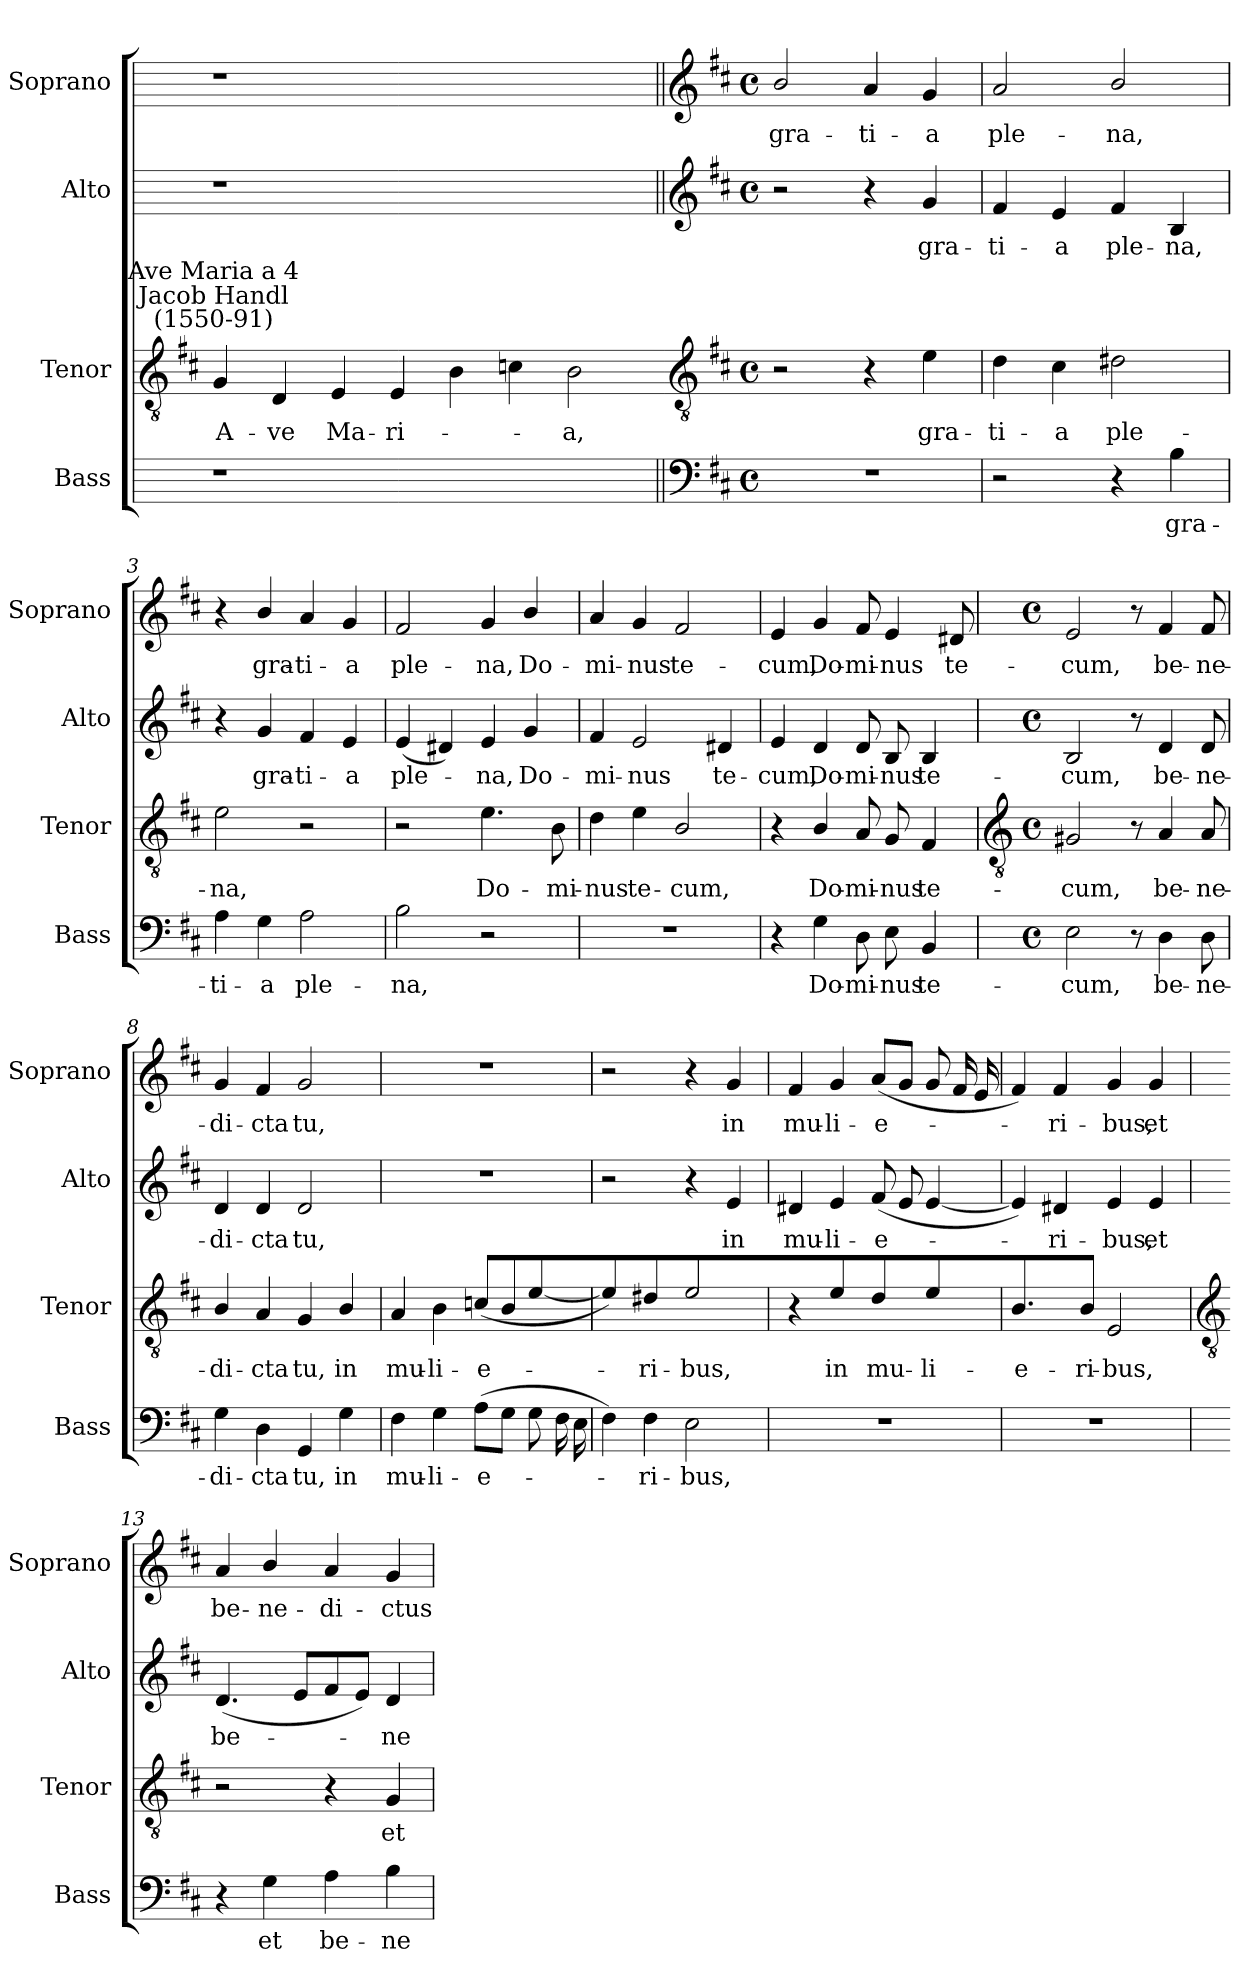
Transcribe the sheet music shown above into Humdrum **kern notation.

**kern	**text	**kern	**text	**kern	**text	**kern	**text
*part4	*part4	*part3	*part3	*part2	*part2	*part1	*part1
*staff4	*staff4	*staff3	*staff3	*staff2	*staff2	*staff1	*staff1
*I"Bass	*	*I"Tenor	*	*I"Alto	*	*I"Soprano	*
*I'Bass	*	*I'Tenor	*	*I'Alto	*	*I'Soprano	*
*	*	*clefGv2	*	*	*	*	*
*	*	*k[f#c#]	*	*	*	*	*
*	*	*D:	*	*	*	*	*
=	=	=	=	=	=	=	=
!	!	!LO:TX:a:cj:t=Jacob Handl\n(1550-91)	!	!	!	!	!
!	!	!LO:TX:a:cj:t=Ave Maria a 4	!	!	!	!	!
!	!	!	!LO:LY:b	!	!	!	!
1r	.	4G	A-	1r	.	1r	.
!	!	!	!LO:LY:b	!	!	!	!
.	.	4D	-ve	.	.	.	.
!	!	!	!LO:LY:b	!	!	!	!
.	.	4E	Ma-	.	.	.	.
!	!	!	!LO:LY:b	!	!	!	!
.	.	4E	-ri-	.	.	.	.
1ryy	.	4B	.	1ryy	.	1ryy	.
.	.	4cn	.	.	.	.	.
!	!	!	!LO:LY:b	!	!	!	!
.	.	2B	a,	.	.	.	.
!!LO:LB:g=z
=1||	=1||	=1-	=1||	=1||	=1||	=1||	=1||
*clefF4	*	*clefGv2	*	*clefG2	*	*clefG2	*
*k[f#c#]	*	*	*	*k[f#c#]	*	*k[f#c#]	*
*D:	*	*	*	*D:	*	*D:	*
*M4/4	*	*M4/4	*	*M4/4	*	*M4/4	*
*met(c)	*	*met(c)	*	*met(c)	*	*met(c)	*
!	!	!	!	!	!	!	!LO:LY:b
1r	.	2r	.	2r	.	2b/	gra-
!	!	!	!	!	!	!	!LO:LY:b
.	.	4r	.	4r	.	4a	-ti-
!	!	!	!LO:LY:b	!	!LO:LY:b	!	!LO:LY:b
.	.	4e	gra-	4g	gra-	4g	-a
=2	=2	=2	=2	=2	=2	=2	=2
!	!	!	!LO:LY:b	!	!LO:LY:b	!	!LO:LY:b
2r	.	4d	-ti-	4f#	-ti-	2a	ple-
!	!	!	!LO:LY:b	!	!LO:LY:b	!	!
.	.	4c#	-a	4e	-a	.	.
!	!	!	!LO:LY:b	!	!LO:LY:b	!	!LO:LY:b
4r	.	2d#X	ple-	4f#	ple-	2b/	-na,
!	!LO:LY:b	!	!	!	!LO:LY:b	!	!
4B	gra-	.	.	4B	-na,	.	.
=3	=3	=3	=3	=3	=3	=3	=3
!	!LO:LY:b	!	!LO:LY:b	!	!	!	!
4A	-ti-	2e	-na,	4r	.	4r	.
!	!LO:LY:b	!	!	!	!LO:LY:b	!	!LO:LY:b
4G	-a	.	.	4g	gra-	4b/	gra-
!	!LO:LY:b	!	!	!	!LO:LY:b	!	!LO:LY:b
2A	ple-	2r	.	4f#	-ti-	4a	-ti-
!	!	!	!	!	!LO:LY:b	!	!LO:LY:b
.	.	.	.	4e	-a	4g	-a
=4	=4	=4	=4	=4	=4	=4	=4
!	!LO:LY:b	!	!	!	!LO:LY:b	!	!LO:LY:b
2B	-na,	2r	.	(<4e	ple-	2f#	ple-
.	.	.	.	4d#X)	.	.	.
!	!	!	!LO:LY:b	!	!LO:LY:b	!	!LO:LY:b
2r	.	4.e	Do-	4e	na,	4g	-na,
!	!	!	!	!	!LO:LY:b	!	!LO:LY:b
.	.	.	.	4g	Do-	4b/	Do-
!	!	!	!LO:LY:b	!	!	!	!
.	.	8B	-mi-	.	.	.	.
=5	=5	=5	=5	=5	=5	=5	=5
!	!	!	!LO:LY:b	!	!LO:LY:b	!	!LO:LY:b
1r	.	4d	-nus	4f#	-mi-	4a	-mi-
!	!	!	!LO:LY:b	!	!LO:LY:b	!	!LO:LY:b
.	.	4e	te-	2e	-nus	4g	-nus
!	!	!	!LO:LY:b	!	!	!	!LO:LY:b
.	.	2B/	-cum,	.	.	2f#	te-
!	!	!	!	!	!LO:LY:b	!	!
.	.	.	.	4d#X	te-	.	.
=6	=6	=6	=6	=6	=6	=6	=6
!	!	!	!	!	!LO:LY:b	!	!LO:LY:b
4r	.	4r	.	4e	-cum,	4e	-cum,
!	!LO:LY:b	!	!LO:LY:b	!	!LO:LY:b	!	!LO:LY:b
4G	Do-	4B/	Do-	4d	Do-	4g	Do-
!	!LO:LY:b	!	!LO:LY:b	!	!LO:LY:b	!	!LO:LY:b
8D	-mi-	8A	-mi-	8d	-mi-	8f#	-mi-
!	!LO:LY:b	!	!LO:LY:b	!	!LO:LY:b	!	!LO:LY:b
8E	-nus	8G	-nus	8B	-nus	4e	-nus
!	!LO:LY:b	!	!LO:LY:b	!	!LO:LY:b	!	!
4BB	te-	4F#	te-	4B	te-	.	.
!	!	!	!	!	!	!	!LO:LY:b
.	.	.	.	.	.	8d#X	te-
!!LO:LB:g=z
=7	=7	=7	=7	=7	=7	=7	=7
*	*	*clefGv2	*	*	*	*	*
*M4/4	*	*M4/4	*	*M4/4	*	*M4/4	*
*met(c)	*	*met(c)	*	*met(c)	*	*met(c)	*
!	!LO:LY:b	!	!LO:LY:b	!	!LO:LY:b	!	!LO:LY:b
2E	-cum,	2G#X	-cum,	2B	-cum,	2e	-cum,
8r	.	8r	.	8r	.	8r	.
!	!LO:LY:b	!	!LO:LY:b	!	!LO:LY:b	!	!LO:LY:b
4D	be-	4A	be-	4d	be-	4f#	be-
!	!LO:LY:b	!	!LO:LY:b	!	!LO:LY:b	!	!LO:LY:b
8D	-ne-	8A	-ne-	8d	-ne-	8f#	-ne-
=8	=8	=8	=8	=8	=8	=8	=8
!	!LO:LY:b	!	!LO:LY:b	!	!LO:LY:b	!	!LO:LY:b
4G	-di-	4B/	-di-	4d	-di-	4g	-di-
!	!LO:LY:b	!	!LO:LY:b	!	!LO:LY:b	!	!LO:LY:b
4D	-cta	4A	-cta	4d	-cta	4f#	-cta
!	!LO:LY:b	!	!LO:LY:b	!	!LO:LY:b	!	!LO:LY:b
4GG	tu,	4G	tu,	2d	tu,	2g	tu,
!	!LO:LY:b	!	!LO:LY:b	!	!	!	!
4G	in	4B/	in	.	.	.	.
=9	=9	=9	=9	=9	=9	=9	=9
!	!LO:LY:b	!	!LO:LY:b	!	!	!	!
4F#	mu-	4A	mu-	1r	.	1r	.
!	!LO:LY:b	!	!LO:LY:b	!	!	!	!
4G	-li-	4B	-li-	.	.	.	.
!	!LO:LY:b	!	!LO:LY:b	!	!	!	!
(>8AL	-e-	(>8cnL	-e-	.	.	.	.
8GJ	.	8B	.	.	.	.	.
8GL	.	[4e	.	.	.	.	.
16F#L	.	.	.	.	.	.	.
16E	.	.	.	.	.	.	.
=10	=10	=10	=10	=10	=10	=10	=10
4F#)	.	4e])	.	2r	.	2r	.
!	!LO:LY:b	!	!LO:LY:b	!	!	!	!
4F#	ri-	4d#X	ri-	.	.	.	.
!	!LO:LY:b	!	!LO:LY:b	!	!	!	!
2E	-bus,	2e	-bus,	4r	.	4r	.
!	!	!	!	!	!LO:LY:b	!	!LO:LY:b
.	.	.	.	4e	in	4g	in
=11	=11	=11	=11	=11	=11	=11	=11
!	!	!	!	!	!LO:LY:b	!	!LO:LY:b
1r	.	4r	.	4d#X	mu-	4f#	mu-
!	!	!	!LO:LY:b	!	!LO:LY:b	!	!LO:LY:b
.	.	4e	in	4e	-li-	4g	-li-
!	!	!	!LO:LY:b	!	!LO:LY:b	!	!LO:LY:b
.	.	4d	mu-	(<8f#L	-e-	(<8aL	-e-
.	.	.	.	8e	.	8gJ	.
!	!	!	!LO:LY:b	!	!	!	!
.	.	4e	-li-	[4e	.	8gL	.
.	.	.	.	.	.	16f#L	.
.	.	.	.	.	.	16e	.
=12	=12	=12	=12	=12	=12	=12	=12
!	!	!	!LO:LY:b	!	!	!	!
1r	.	4.B/	-e-	4e])	.	4f#)	.
!	!	!	!	!	!LO:LY:b	!	!LO:LY:b
.	.	.	.	4d#X	ri-	4f#	ri-
!	!	!	!LO:LY:b	!	!	!	!
.	.	8B/J	-ri-	.	.	.	.
!	!	!	!LO:LY:b	!	!LO:LY:b	!	!LO:LY:b
.	.	2E	-bus,	4e	-bus,	4g	-bus,
!	!	!	!	!	!LO:LY:b	!	!LO:LY:b
.	.	.	.	4e	et	4g	et
!!LO:LB:g=z
=13	=13	=13	=13	=13	=13	=13	=13
*	*	*clefGv2	*	*	*	*	*
!	!	!	!	!	!LO:LY:b	!	!LO:LY:b
4r	.	2r	.	(<4.d	be-	4a	be-
!	!LO:LY:b	!	!	!	!	!	!LO:LY:b
4G	et	.	.	.	.	4b/	-ne-
.	.	.	.	8eL	.	.	.
!	!LO:LY:b	!	!	!	!	!	!LO:LY:b
4A	be-	4r	.	8f#	.	4a	-di-
.	.	.	.	8eJ)	.	.	.
!	!LO:LY:b	!	!LO:LY:b	!	!LO:LY:b	!	!LO:LY:b
4B	-ne-	4G	et	4d	ne-	4g	-ctus
=	=	=	=	=	=	=	=
*-	*-	*-	*-	*-	*-	*-	*-
